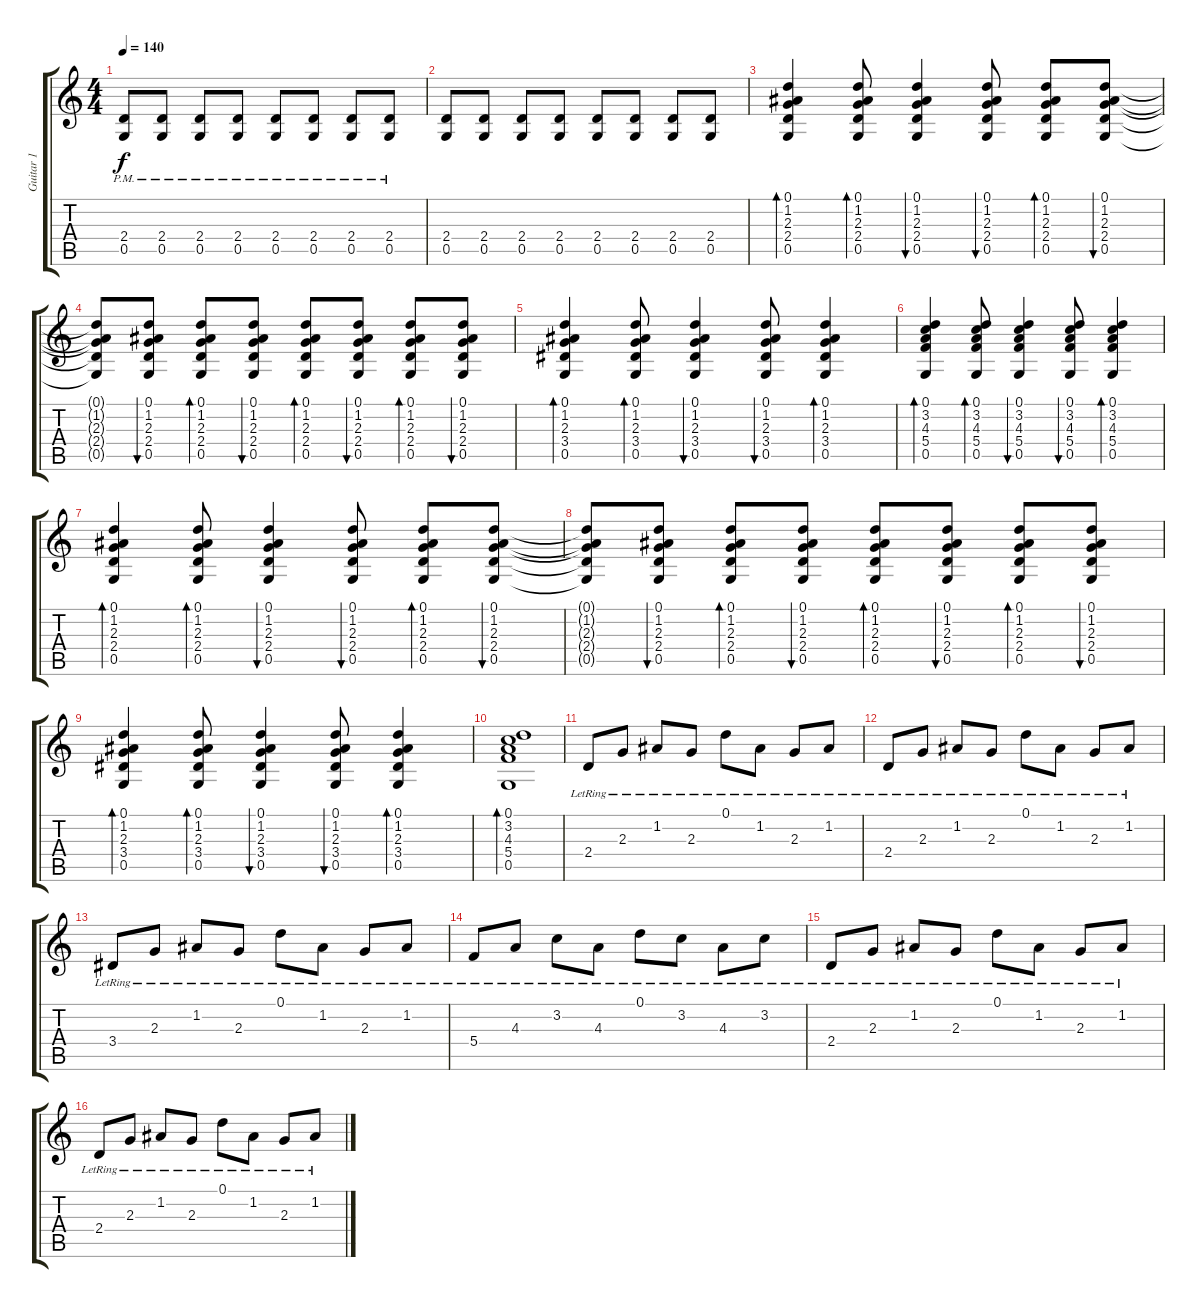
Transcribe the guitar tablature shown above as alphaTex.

\track ("Guitar 1" "Guitar 1") {instrument acousticguitarsteel}
\staff {score tabs}
\tuning (D4 A3 F3 C3 G2 C2) {hide}
\ts (4 4)
\tempo 140
\clef g2
\ks c
(2.4{pm} 0.5{pm}).8{dy f} (2.4{pm} 0.5{pm}).8 (2.4{pm} 0.5{pm}).8 (2.4{pm} 0.5{pm}).8 (2.4{pm} 0.5{pm}).8 (2.4{pm} 0.5{pm}).8 (2.4{pm} 0.5{pm}).8 (2.4{pm} 0.5{pm}).8 |
(2.4 0.5).8 (2.4 0.5).8 (2.4 0.5).8 (2.4 0.5).8 (2.4 0.5).8 (2.4 0.5).8 (2.4 0.5).8 (2.4 0.5).8 |
(0.1 1.2 2.3 2.4 0.5).4{bd 60} (0.1 1.2 2.3 2.4 0.5).8{bd 60} (0.1 1.2 2.3 2.4 0.5).4{bu 60} (0.1 1.2 2.3 2.4 0.5).8{bu 60} (0.1 1.2 2.3 2.4 0.5).8{bd 60} (0.1 1.2 2.3 2.4 0.5).8{bu 60} |
(0.1{t} 1.2{t} 2.3{t} 2.4{t} 0.5{t}).8 (0.1 1.2 2.3 2.4 0.5).8{bu 60} (0.1 1.2 2.3 2.4 0.5).8{bd 60} (0.1 1.2 2.3 2.4 0.5).8{bu 60} (0.1 1.2 2.3 2.4 0.5).8{bd 60} (0.1 1.2 2.3 2.4 0.5).8{bu 60} (0.1 1.2 2.3 2.4 0.5).8{bd 60} (0.1 1.2 2.3 2.4 0.5).8{bu 60} |
(0.1 1.2 2.3 3.4 0.5).4{bd 60} (0.1 1.2 2.3 3.4 0.5).8{bd 60} (0.1 1.2 2.3 3.4 0.5).4{bu 60} (0.1 1.2 2.3 3.4 0.5).8{bu 60} (0.1 1.2 2.3 3.4 0.5).4{bd 60} |
(0.1 3.2 4.3 5.4 0.5).4{bd 60} (0.1 3.2 4.3 5.4 0.5).8{bd 60} (0.1 3.2 4.3 5.4 0.5).4{bu 60} (0.1 3.2 4.3 5.4 0.5).8{bu 60} (0.1 3.2 4.3 5.4 0.5).4{bd 60} |
(0.1 1.2 2.3 2.4 0.5).4{bd 60} (0.1 1.2 2.3 2.4 0.5).8{bd 60} (0.1 1.2 2.3 2.4 0.5).4{bu 60} (0.1 1.2 2.3 2.4 0.5).8{bu 60} (0.1 1.2 2.3 2.4 0.5).8{bd 60} (0.1 1.2 2.3 2.4 0.5).8{bu 60} |
(0.1{t} 1.2{t} 2.3{t} 2.4{t} 0.5{t}).8 (0.1 1.2 2.3 2.4 0.5).8{bu 60} (0.1 1.2 2.3 2.4 0.5).8{bd 60} (0.1 1.2 2.3 2.4 0.5).8{bu 60} (0.1 1.2 2.3 2.4 0.5).8{bd 60} (0.1 1.2 2.3 2.4 0.5).8{bu 60} (0.1 1.2 2.3 2.4 0.5).8{bd 60} (0.1 1.2 2.3 2.4 0.5).8{bu 60} |
(0.1 1.2 2.3 3.4 0.5).4{bd 60} (0.1 1.2 2.3 3.4 0.5).8{bd 60} (0.1 1.2 2.3 3.4 0.5).4{bu 60} (0.1 1.2 2.3 3.4 0.5).8{bu 60} (0.1 1.2 2.3 3.4 0.5).4{bd 60} |
(0.1 3.2 4.3 5.4 0.5).1{bd 60} |
2.4{lr}.8 2.3{lr}.8 1.2{lr}.8 2.3{lr}.8 0.1{lr}.8 1.2{lr}.8 2.3{lr}.8 1.2{lr}.8 |
2.4{lr}.8 2.3{lr}.8 1.2{lr}.8 2.3{lr}.8 0.1{lr}.8 1.2{lr}.8 2.3{lr}.8 1.2{lr}.8 |
3.4{lr}.8 2.3{lr}.8 1.2{lr}.8 2.3{lr}.8 0.1{lr}.8 1.2{lr}.8 2.3{lr}.8 1.2{lr}.8 |
5.4{lr}.8 4.3{lr}.8 3.2{lr}.8 4.3{lr}.8 0.1{lr}.8 3.2{lr}.8 4.3{lr}.8 3.2{lr}.8 |
2.4{lr}.8 2.3{lr}.8 1.2{lr}.8 2.3{lr}.8 0.1{lr}.8 1.2{lr}.8 2.3{lr}.8 1.2{lr}.8 |
2.4{lr}.8 2.3{lr}.8 1.2{lr}.8 2.3{lr}.8 0.1{lr}.8 1.2{lr}.8 2.3{lr}.8 1.2{lr}.8
